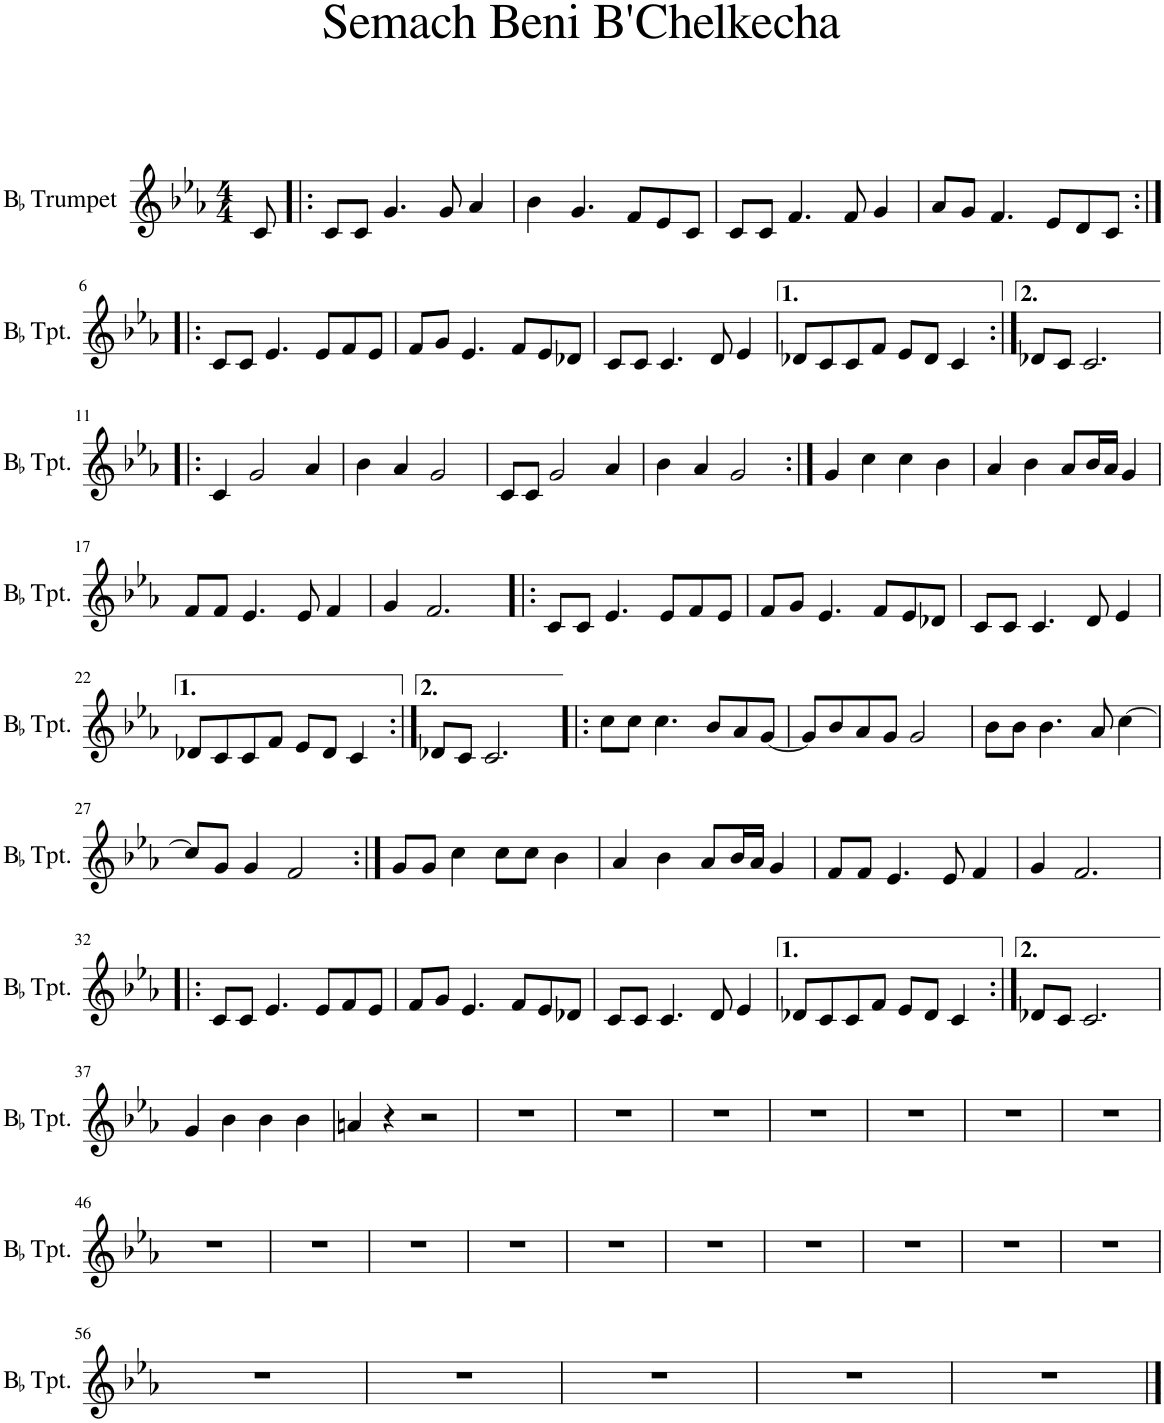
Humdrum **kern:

**kern
*part1
*staff1
*I"BaccidentalFlat Trumpet
*I'BaccidentalFlat Tpt.
*clefG2
*Trd1c2
*k[b-e-a-]
*M4/4
=1
8c/
=2!|:
8c/L
8c/J
4.g/
8g/
4a-/
=3
4b-\
4.g/
8f/L
8e-/
8c/J
=4
8c/L
8c/J
4.f/
8f/
4g/
=5
8a-/L
8g/J
4.f/
8e-/L
8d/
8c/J
!!LO:LB:g=z
=6:|!|:
8c/L
8c/J
4.e-/
8e-/L
8f/
8e-/J
=7
8f/L
8g/J
4.e-/
8f/L
8e-/
8d-X/J
=8
8c/L
8c/J
4.c/
8d/
4e-/
=9
8d-X/L
8c/
8c/
8f/J
8e-/L
8d-/J
4c/
=10:|!
8d-X/L
8c/J
2.c/
!!LO:LB:g=z
=11!|:
4c/
2g/
4a-/
=12
4b-\
4a-/
2g/
=13
8c/L
8c/J
2g/
4a-/
=14
4b-\
4a-/
2g/
=15:|!
4g/
4cc\
4cc\
4b-\
=16
4a-/
4b-\
8a-/L
16b-/L
16a-/JJ
4g/
!!LO:LB:g=z
=17
8f/L
8f/J
4.e-/
8e-/
4f/
=18
4g/
2.f/
=19!|:
8c/L
8c/J
4.e-/
8e-/L
8f/
8e-/J
=20
8f/L
8g/J
4.e-/
8f/L
8e-/
8d-X/J
=21
8c/L
8c/J
4.c/
8d/
4e-/
!!LO:LB:g=z
=22
8d-X/L
8c/
8c/
8f/J
8e-/L
8d-/J
4c/
=23:|!
8d-X/L
8c/J
2.c/
=24!|:
8cc\L
8cc\J
4.cc\
8b-/L
8a-/
[8g/J
=25
8g/L]
8b-/
8a-/
8g/J
2g/
=26
8b-\L
8b-\J
4.b-\
8a-/
[4cc\
!!LO:LB:g=z
=27
8cc/L]
8g/J
4g/
2f/
=28:|!
8g/L
8g/J
4cc\
8cc\L
8cc\J
4b-\
=29
4a-/
4b-\
8a-/L
16b-/L
16a-/JJ
4g/
=30
8f/L
8f/J
4.e-/
8e-/
4f/
=31
4g/
2.f/
!!LO:LB:g=z
=32!|:
8c/L
8c/J
4.e-/
8e-/L
8f/
8e-/J
=33
8f/L
8g/J
4.e-/
8f/L
8e-/
8d-X/J
=34
8c/L
8c/J
4.c/
8d/
4e-/
=35
8d-X/L
8c/
8c/
8f/J
8e-/L
8d-/J
4c/
=36:|!
8d-X/L
8c/J
2.c/
!!LO:LB:g=z
=37
4g/
4b-\
4b-\
4b-\
=38
4an/
4r
2r
=39
1r
=40
1r
=41
1r
=42
1r
=43
1r
=44
1r
=45
1r
!!LO:LB:g=z
=46
1r
=47
1r
=48
1r
=49
1r
=50
1r
=51
1r
=52
1r
=53
1r
=54
1r
=55
1r
!!LO:LB:g=z
=56
1r
=57
1r
=58
1r
=59
1r
=60
1r
==
*-
